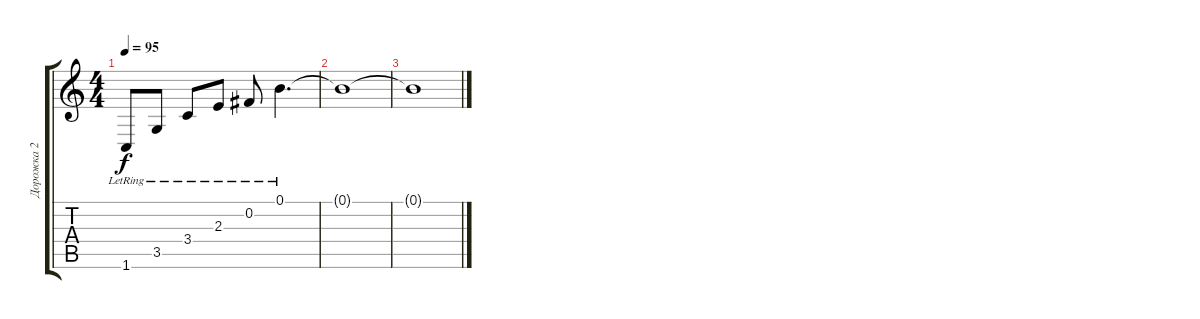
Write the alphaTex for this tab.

\track ("Дорожка 2" "Дорожка 2") {instrument electricguitarclean}
\staff {score tabs}
\tuning (B3 Gb3 D3 A2 E2 B1) {hide}
\ts (4 4)
\tempo 95
\clef g2
\ks c
1.6{lr}.8{dy f} 3.5{lr}.8 3.4{lr}.8 2.3{lr}.8 0.2{lr}.8 0.1{lr}.4{d} |
0.1{t}.1 |
0.1{t}.1
